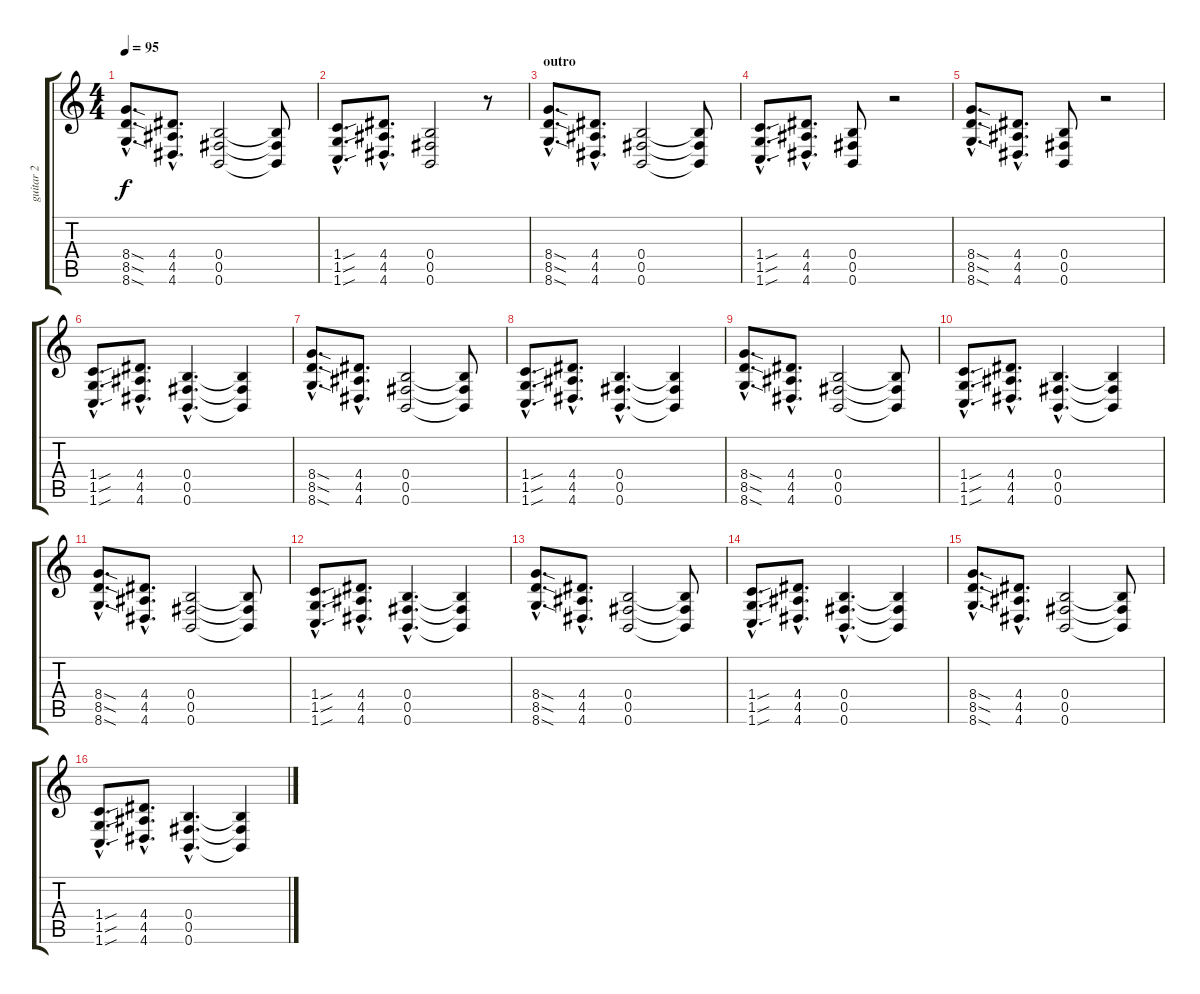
\track ("guitar 2" "guitar 2") {instrument distortionguitar}
\staff {score tabs}
\tuning (Db4 Ab3 E3 B2 Gb2 B1) {hide}
\ts (4 4)
\tempo 95
\clef g2
\ks c
(8.4{sod hac} 8.5{sod hac} 8.6{sod hac}).8{d dy f} (4.4{hac} 4.5{hac} 4.6{hac}).8{d} (0.4 0.5 0.6).2 (0.4{t} 0.5{t} 0.6{t}).8 |
(1.4{sou hac} 1.5{sou hac} 1.6{sou hac}).8{d} (4.4{hac} 4.5{hac} 4.6{hac}).8{d} (0.4 0.5 0.6).2 r.8 |
\section ("" "outro")
(8.4{sod hac} 8.5{sod hac} 8.6{sod hac}).8{d} (4.4{hac} 4.5{hac} 4.6{hac}).8{d} (0.4 0.5 0.6).2 (0.4{t} 0.5{t} 0.6{t}).8 |
(1.4{sou hac} 1.5{sou hac} 1.6{sou hac}).8{d} (4.4{hac} 4.5{hac} 4.6{hac}).8{d} (0.4 0.5 0.6).8 r.2 |
(8.4{sod hac} 8.5{sod hac} 8.6{sod hac}).8{d} (4.4{hac} 4.5{hac} 4.6{hac}).8{d} (0.4 0.5 0.6).8 r.2 |
(1.4{sou hac} 1.5{sou hac} 1.6{sou hac}).8{d} (4.4{hac} 4.5{hac} 4.6{hac}).8{d} (0.4{hac} 0.5{hac} 0.6{hac}).4{d} (0.4{t} 0.5{t} 0.6{t}).4 |
(8.4{sod hac} 8.5{sod hac} 8.6{sod hac}).8{d} (4.4{hac} 4.5{hac} 4.6{hac}).8{d} (0.4 0.5 0.6).2 (0.4{t} 0.5{t} 0.6{t}).8 |
(1.4{sou hac} 1.5{sou hac} 1.6{sou hac}).8{d} (4.4{hac} 4.5{hac} 4.6{hac}).8{d} (0.4{hac} 0.5{hac} 0.6{hac}).4{d} (0.4{t} 0.5{t} 0.6{t}).4 |
(8.4{sod hac} 8.5{sod hac} 8.6{sod hac}).8{d} (4.4{hac} 4.5{hac} 4.6{hac}).8{d} (0.4 0.5 0.6).2 (0.4{t} 0.5{t} 0.6{t}).8 |
(1.4{sou hac} 1.5{sou hac} 1.6{sou hac}).8{d} (4.4{hac} 4.5{hac} 4.6{hac}).8{d} (0.4{hac} 0.5{hac} 0.6{hac}).4{d} (0.4{t} 0.5{t} 0.6{t}).4 |
(8.4{sod hac} 8.5{sod hac} 8.6{sod hac}).8{d} (4.4{hac} 4.5{hac} 4.6{hac}).8{d} (0.4 0.5 0.6).2 (0.4{t} 0.5{t} 0.6{t}).8 |
(1.4{sou hac} 1.5{sou hac} 1.6{sou hac}).8{d} (4.4{hac} 4.5{hac} 4.6{hac}).8{d} (0.4{hac} 0.5{hac} 0.6{hac}).4{d} (0.4{t} 0.5{t} 0.6{t}).4 |
(8.4{sod hac} 8.5{sod hac} 8.6{sod hac}).8{d} (4.4{hac} 4.5{hac} 4.6{hac}).8{d} (0.4 0.5 0.6).2 (0.4{t} 0.5{t} 0.6{t}).8 |
(1.4{sou hac} 1.5{sou hac} 1.6{sou hac}).8{d} (4.4{hac} 4.5{hac} 4.6{hac}).8{d} (0.4{hac} 0.5{hac} 0.6{hac}).4{d} (0.4{t} 0.5{t} 0.6{t}).4 |
(8.4{sod hac} 8.5{sod hac} 8.6{sod hac}).8{d} (4.4{hac} 4.5{hac} 4.6{hac}).8{d} (0.4 0.5 0.6).2 (0.4{t} 0.5{t} 0.6{t}).8 |
(1.4{sou hac} 1.5{sou hac} 1.6{sou hac}).8{d} (4.4{hac} 4.5{hac} 4.6{hac}).8{d} (0.4{hac} 0.5{hac} 0.6{hac}).4{d} (0.4{t} 0.5{t} 0.6{t}).4
